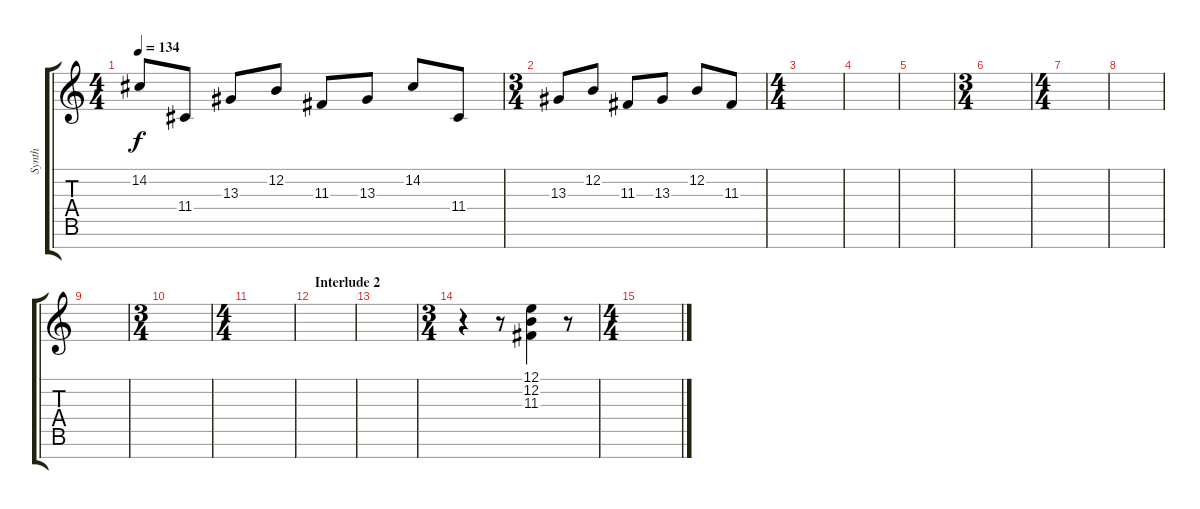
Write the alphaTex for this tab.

\track ("Synth" "Synth") {instrument reedorgan}
\staff {score tabs}
\tuning (E4 B3 G3 D3 A2 E2 B1) {hide}
\ts (4 4)
\tempo 134
\clef g2
\ks c
14.2.8{dy f} 11.4.8 13.3.8 12.2.8 11.3.8 13.3.8 14.2.8 11.4.8 |
\ts (3 4)
13.3.8 12.2.8 11.3.8 13.3.8 12.2.8 11.3.8 |
\ts (4 4)
|
|
|
\ts (3 4)
|
\ts (4 4)
|
|
|
\ts (3 4)
|
\ts (4 4)
|
\section ("" "Interlude 2")
|
|
\ts (3 4)
r.4 r.8 (12.1 12.2 11.3).4 r.8 |
\ts (4 4)
